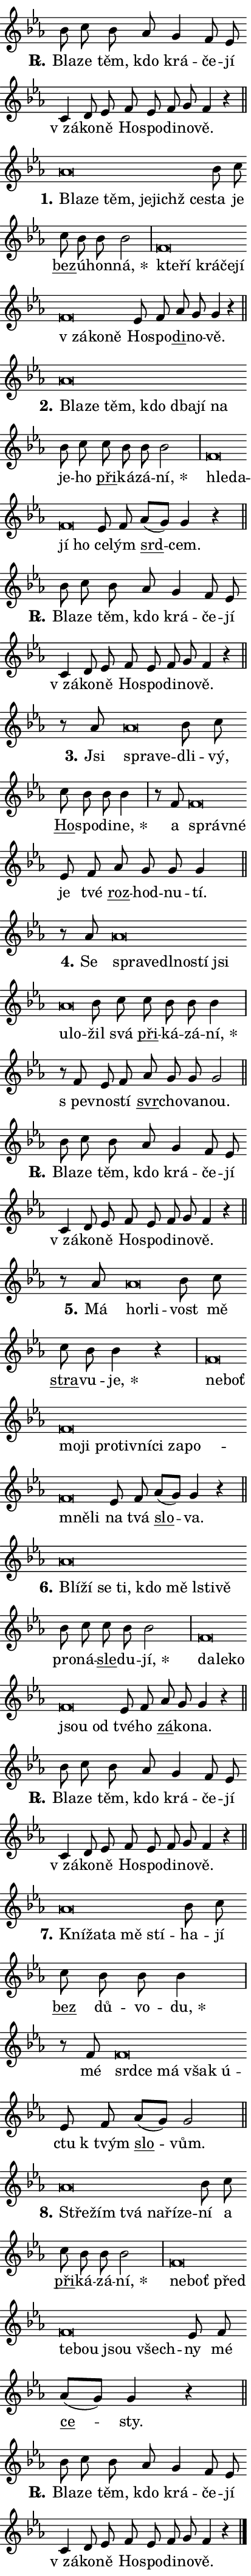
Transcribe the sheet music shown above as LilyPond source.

\version "2.24.0"
\header { tagline = "" }
\paper {
  indent = 0\cm
  top-margin = 0\cm
  right-margin = 0.13\cm % to fit lyric hyphens
  bottom-margin = 0\cm
  left-margin = 0\cm
  paper-width = 7\cm
  page-breaking = #ly:one-page-breaking
  system-system-spacing.basic-distance = #11
  score-system-spacing.basic-distance = #11
  ragged-last = ##f
}


%% Author: Thomas Morley
%% https://lists.gnu.org/archive/html/lilypond-user/2020-05/msg00002.html
#(define (line-position grob)
"Returns position of @var[grob} in current system:
   @code{'start}, if at first time-step
   @code{'end}, if at last time-step
   @code{'middle} otherwise
"
  (let* ((col (ly:item-get-column grob))
         (ln (ly:grob-object col 'left-neighbor))
         (rn (ly:grob-object col 'right-neighbor))
         (col-to-check-left (if (ly:grob? ln) ln col))
         (col-to-check-right (if (ly:grob? rn) rn col))
         (break-dir-left
           (and
             (ly:grob-property col-to-check-left 'non-musical #f)
             (ly:item-break-dir col-to-check-left)))
         (break-dir-right
           (and
             (ly:grob-property col-to-check-right 'non-musical #f)
             (ly:item-break-dir col-to-check-right))))
        (cond ((eqv? 1 break-dir-left) 'start)
              ((eqv? -1 break-dir-right) 'end)
              (else 'middle))))

#(define (tranparent-at-line-position vctor)
  (lambda (grob)
  "Relying on @code{line-position} select the relevant enry from @var{vctor}.
Used to determine transparency,"
    (case (line-position grob)
      ((end) (not (vector-ref vctor 0)))
      ((middle) (not (vector-ref vctor 1)))
      ((start) (not (vector-ref vctor 2))))))

noteHeadBreakVisibility =
#(define-music-function (break-visibility)(vector?)
"Makes @code{NoteHead}s transparent relying on @var{break-visibility}"
#{
  \override NoteHead.transparent =
    #(tranparent-at-line-position break-visibility)
#})

#(define delete-ledgers-for-transparent-note-heads
  (lambda (grob)
    "Reads whether a @code{NoteHead} is transparent.
If so this @code{NoteHead} is removed from @code{'note-heads} from
@var{grob}, which is supposed to be @code{LedgerLineSpanner}.
As a result ledgers are not printed for this @code{NoteHead}"
    (let* ((nhds-array (ly:grob-object grob 'note-heads))
           (nhds-list
             (if (ly:grob-array? nhds-array)
                 (ly:grob-array->list nhds-array)
                 '()))
           ;; Relies on the transparent-property being done before
           ;; Staff.LedgerLineSpanner.after-line-breaking is executed.
           ;; This is fragile ...
           (to-keep
             (remove
               (lambda (nhd)
                 (ly:grob-property nhd 'transparent #f))
               nhds-list)))
      ;; TODO find a better method to iterate over grob-arrays, similiar
      ;; to filter/remove etc for lists
      ;; For now rebuilt from scratch
      (set! (ly:grob-object grob 'note-heads)  '())
      (for-each
        (lambda (nhd)
          (ly:pointer-group-interface::add-grob grob 'note-heads nhd))
        to-keep))))

squashNotes = {
  \override NoteHead.X-extent = #'(-0.2 . 0.2)
  \override NoteHead.Y-extent = #'(-0.75 . 0)
  \override NoteHead.stencil =
    #(lambda (grob)
       (let ((pos (ly:grob-property grob 'staff-position)))
         (begin
           (if (< pos -7) (display "ERROR: Lower brevis then expected\n") (display ""))
           (if (<= pos -6) ly:text-interface::print ly:note-head::print))))
}
unSquashNotes = {
  \revert NoteHead.X-extent
  \revert NoteHead.Y-extent
  \revert NoteHead.stencil
}

hideNotes = \noteHeadBreakVisibility #begin-of-line-visible
unHideNotes = \noteHeadBreakVisibility #all-visible

% work-around for resetting accidentals
% https://lilypond.org/doc/v2.23/Documentation/notation/displaying-rhythms#unmetered-music
cadenzaMeasure = {
  \cadenzaOff
  \partial 1024 s1024
  \cadenzaOn
}

#(define-markup-command (accent layout props text) (markup?)
  "Underline accented syllable"
  (interpret-markup layout props
    #{\markup \override #'(offset . 4.3) \underline { #text }#}))

responsum = \markup \concat {
  "R" \hspace #-1.05 \path #0.1 #'((moveto 0 0.07) (lineto 0.9 0.8)) \hspace #0.05 "."
}

spaceSize = #0.6828661417322834 % exact space size for TeX Gyre Schola

\layout {
  \context {
    \Staff
    \remove "Time_signature_engraver"
    \override LedgerLineSpanner.after-line-breaking = #delete-ledgers-for-transparent-note-heads
  }
  \context {
    \Lyrics {
      \override LyricSpace.minimum-distance = \spaceSize
      \override LyricText.font-name = #"TeX Gyre Schola"
      \override LyricText.font-size = 1
      \override StanzaNumber.font-name = #"TeX Gyre Schola Bold"
      \override StanzaNumber.font-size = 1
    }
  }
  \context {
    \Score 
    \override NoteHead.text =
      #(lambda (grob) 
        (let ((pos (ly:grob-property grob 'staff-position)))
          #{\markup {
            \combine
              \halign #-0.55 \raise #(if (= pos -6) 0 0.5) \override #'(thickness . 2) \draw-line #'(3.2 . 0)
              \musicglyph "noteheads.sM1"
          }#}))
  }
}

% magnetic-lyrics.ily
%
%   written by
%     Jean Abou Samra <jean@abou-samra.fr>
%     Werner Lemberg <wl@gnu.org>
%
%   adapted by
%     Jiri Hon <jiri.hon@gmail.com>
%
% Version 2022-Apr-15

% https://www.mail-archive.com/lilypond-user@gnu.org/msg149350.html

#(define (Left_hyphen_pointer_engraver context)
   "Collect syllable-hyphen-syllable occurrences in lyrics and store
them in properties.  This engraver only looks to the left.  For
example, if the lyrics input is @code{foo -- bar}, it does the
following.

@itemize @bullet
@item
Set the @code{text} property of the @code{LyricHyphen} grob between
@q{foo} and @q{bar} to @code{foo}.

@item
Set the @code{left-hyphen} property of the @code{LyricText} grob with
text @q{foo} to the @code{LyricHyphen} grob between @q{foo} and
@q{bar}.
@end itemize

Use this auxiliary engraver in combination with the
@code{lyric-@/text::@/apply-@/magnetic-@/offset!} hook."
   (let ((hyphen #f)
         (text #f))
     (make-engraver
      (acknowledgers
       ((lyric-syllable-interface engraver grob source-engraver)
        (set! text grob)))
      (end-acknowledgers
       ((lyric-hyphen-interface engraver grob source-engraver)
        ;(when (not (grob::has-interface grob 'lyric-space-interface))
          (set! hyphen grob)));)
      ((stop-translation-timestep engraver)
       (when (and text hyphen)
         (ly:grob-set-object! text 'left-hyphen hyphen))
       (set! text #f)
       (set! hyphen #f)))))

#(define (lyric-text::apply-magnetic-offset! grob)
   "If the space between two syllables is less than the value in
property @code{LyricText@/.details@/.squash-threshold}, move the right
syllable to the left so that it gets concatenated with the left
syllable.

Use this function as a hook for
@code{LyricText@/.after-@/line-@/breaking} if the
@code{Left_@/hyphen_@/pointer_@/engraver} is active."
   (let ((hyphen (ly:grob-object grob 'left-hyphen #f)))
     (when hyphen
       (let ((left-text (ly:spanner-bound hyphen LEFT)))
         (when (grob::has-interface left-text 'lyric-syllable-interface)
           (let* ((common (ly:grob-common-refpoint grob left-text X))
                  (this-x-ext (ly:grob-extent grob common X))
                  (left-x-ext
                   (begin
                     ;; Trigger magnetism for left-text.
                     (ly:grob-property left-text 'after-line-breaking)
                     (ly:grob-extent left-text common X)))
                  ;; `delta` is the gap width between two syllables.
                  (delta (- (interval-start this-x-ext)
                            (interval-end left-x-ext)))
                  (details (ly:grob-property grob 'details))
                  (threshold (assoc-get 'squash-threshold details 0.2)))
             (when (< delta threshold)
               (let* (;; We have to manipulate the input text so that
                      ;; ligatures crossing syllable boundaries are not
                      ;; disabled.  For languages based on the Latin
                      ;; script this is essentially a beautification.
                      ;; However, for non-Western scripts it can be a
                      ;; necessity.
                      (lt (ly:grob-property left-text 'text))
                      (rt (ly:grob-property grob 'text))
                      (is-space (grob::has-interface hyphen 'lyric-space-interface))
                      (space (if is-space " " ""))
                      (extra-delta (if is-space spaceSize 0))
                      ;; Append new syllable.
                      (ltrt-space (if (and (string? lt) (string? rt))
                                (string-append lt space rt)
                                (make-concat-markup (list lt space rt))))
                      ;; Right-align `ltrt` to the right side.
                      (ltrt-space-markup (grob-interpret-markup
                               grob
                               (make-translate-markup
                                (cons (interval-length this-x-ext) 0)
                                (make-right-align-markup ltrt-space)))))
                 (begin
                   ;; Don't print `left-text`.
                   (ly:grob-set-property! left-text 'stencil #f)
                   ;; Set text and stencil (which holds all collected
                   ;; syllables so far) and shift it to the left.
                   (ly:grob-set-property! grob 'text ltrt-space)
                   (ly:grob-set-property! grob 'stencil ltrt-space-markup)
                   (ly:grob-translate-axis! grob (- (- delta extra-delta)) X))))))))))


#(define (lyric-hyphen::displace-bounds-first grob)
   ;; Make very sure this callback isn't triggered too early.
   (let ((left (ly:spanner-bound grob LEFT))
         (right (ly:spanner-bound grob RIGHT)))
     (ly:grob-property left 'after-line-breaking)
     (ly:grob-property right 'after-line-breaking)
     (ly:lyric-hyphen::print grob)))

squashThreshold = #0.4

\layout {
  \context {
    \Lyrics
    \consists #Left_hyphen_pointer_engraver
    \override LyricText.after-line-breaking =
      #lyric-text::apply-magnetic-offset!
    \override LyricHyphen.stencil = #lyric-hyphen::displace-bounds-first
    \override LyricText.details.squash-threshold = \squashThreshold
    \override LyricHyphen.minimum-distance = 0
    \override LyricHyphen.minimum-length = \squashThreshold
  }
}

squashText = \override LyricText.details.squash-threshold = 9999
unSquashText = \override LyricText.details.squash-threshold = \squashThreshold

leftText = \override LyricText.self-alignment-X = #LEFT
unLeftText = \revert LyricText.self-alignment-X

starOffset = #(lambda (grob) 
                (let ((x_offset (ly:self-alignment-interface::aligned-on-x-parent grob)))
                  (if (= x_offset 0) 0 (+ x_offset 1.2))))

star = #(define-music-function (syllable)(string?)
"Append star separator at the end of a syllable"
#{
  \once \override LyricText.X-offset = #starOffset
  \lyricmode { \markup {
    #syllable
    \override #'((font-name . "TeX Gyre Schola Bold")) \hspace #0.2 \lower #0.65 \larger "*"
  } }
#})

starAccent = #(define-music-function (syllable)(string?)
"Append star separator at the end of a syllable and make accent"
#{
  \once \override LyricText.X-offset = #starOffset
  \lyricmode { \markup {
    \accent #syllable
    \override #'((font-name . "TeX Gyre Schola Bold")) \hspace #0.2 \lower #0.65 \larger "*"
  } }
#})

breath = #(define-music-function (syllable)(string?)
"Append breathing indicator at the end of a syllable"
#{
  \lyricmode { \markup { #syllable "+" } }
#})

optionalBreath = #(define-music-function (syllable)(string?)
"Append optional breathing indicator at the end of a syllable"
#{
  \lyricmode { \markup { #syllable "(+)" } }
#})


\score {
    <<
        \new Voice = "melody" { \cadenzaOn \key es \major \relative { bes'8 c bes as g4 f8 es \bar "" c4 d8 es \bar "" f es f g f4 r \cadenzaMeasure \bar "||" \break } }
        \new Lyrics \lyricsto "melody" { \lyricmode { \set stanza = \responsum
Bla -- ze těm, kdo krá -- če -- jí "v zá" -- ko -- ně Ho -- spo -- di -- no -- vě. } }
    >>
    \layout {}
}

\score {
    <<
        \new Voice = "melody" { \cadenzaOn \key es \major \relative { \squashNotes as'\breve*1/16 \hideNotes \breve*1/16 \bar "" \breve*1/16 \bar "" \breve*1/16 \bar "" \breve*1/16 \breve*1/16 \bar "" \unHideNotes \unSquashNotes bes8 c \bar "" c bes bes bes2 \cadenzaMeasure \bar "|" \squashNotes f\breve*1/16 \hideNotes \breve*1/16 \bar "" \breve*1/16 \bar "" \breve*1/16 \bar "" \breve*1/16 \bar "" \breve*1/16 \bar "" \breve*1/16 \breve*1/16 \bar "" \unHideNotes \unSquashNotes es8 f \bar "" as g g4 r \cadenzaMeasure \bar "||" \break } }
        \new Lyrics \lyricsto "melody" { \lyricmode { \set stanza = "1."
\leftText Bla -- \squashText ze těm, je -- jichž ce -- \unLeftText \unSquashText sta je \markup \accent bez -- ú -- hon -- \star ná, \leftText kte -- \squashText ří krá -- če -- jí "v zá" -- ko -- ně \unLeftText \unSquashText Ho -- spo -- \markup \accent di -- no -- vě. } }
    >>
    \layout {}
}

\score {
    <<
        \new Voice = "melody" { \cadenzaOn \key es \major \relative { \squashNotes as'\breve*1/16 \hideNotes \breve*1/16 \bar "" \breve*1/16 \bar "" \breve*1/16 \bar "" \breve*1/16 \bar "" \breve*1/16 \breve*1/16 \bar "" \unHideNotes \unSquashNotes bes8 c \bar "" c bes bes bes2 \cadenzaMeasure \bar "|" \squashNotes f\breve*1/16 \hideNotes \breve*1/16 \bar "" \breve*1/16 \breve*1/16 \bar "" \unHideNotes \unSquashNotes es8 f \bar "" as[( g)] g4 r \cadenzaMeasure \bar "||" \break } }
        \new Lyrics \lyricsto "melody" { \lyricmode { \set stanza = "2."
\leftText Bla -- \squashText ze těm, kdo dba -- jí na \unLeftText \unSquashText je -- ho \markup \accent při -- ká -- zá -- \star ní, \leftText hle -- \squashText da -- jí ho \unLeftText \unSquashText ce -- lým \markup \accent srd -- cem. } }
    >>
    \layout {}
}

\score {
    <<
        \new Voice = "melody" { \cadenzaOn \key es \major \relative { bes'8 c bes as g4 f8 es \bar "" c4 d8 es \bar "" f es f g f4 r \cadenzaMeasure \bar "||" \break } }
        \new Lyrics \lyricsto "melody" { \lyricmode { \set stanza = \responsum
Bla -- ze těm, kdo krá -- če -- jí "v zá" -- ko -- ně Ho -- spo -- di -- no -- vě. } }
    >>
    \layout {}
}

\score {
    <<
        \new Voice = "melody" { \cadenzaOn \key es \major \relative { r8 as'8 \squashNotes as\breve*1/16 \hideNotes \breve*1/16 \bar "" \unHideNotes \unSquashNotes bes8 c \bar "" c bes bes bes4 \cadenzaMeasure \bar "|" r8 f8 \squashNotes f\breve*1/16 \hideNotes \breve*1/16 \bar "" \unHideNotes \unSquashNotes es8 f \bar "" as g g g4 \cadenzaMeasure \bar "||" \break } }
        \new Lyrics \lyricsto "melody" { \lyricmode { \set stanza = "3."
Jsi \leftText spra -- \squashText ve -- \unLeftText \unSquashText dli -- vý, \markup \accent Ho -- spo -- di -- \star ne, a \leftText správ -- \squashText né \unLeftText \unSquashText je tvé \markup \accent roz -- hod -- nu -- tí. } }
    >>
    \layout {}
}

\score {
    <<
        \new Voice = "melody" { \cadenzaOn \key es \major \relative { r8 as'8 \squashNotes as\breve*1/16 \hideNotes \breve*1/16 \bar "" \breve*1/16 \bar "" \breve*1/16 \bar "" \breve*1/16 \bar "" \breve*1/16 \bar "" \breve*1/16 \breve*1/16 \bar "" \unHideNotes \unSquashNotes bes8 c \bar "" c bes bes bes4 \cadenzaMeasure \bar "|" r8 f es8 f \bar "" as g g g2 \cadenzaMeasure \bar "||" \break } }
        \new Lyrics \lyricsto "melody" { \lyricmode { \set stanza = "4."
Se \leftText spra -- \squashText ve -- dl -- no -- stí jsi u -- lo -- \unLeftText \unSquashText žil svá \markup \accent při -- ká -- zá -- \star ní, "s pev" -- no -- stí \markup \accent svr -- cho -- va -- nou. } }
    >>
    \layout {}
}

\score {
    <<
        \new Voice = "melody" { \cadenzaOn \key es \major \relative { bes'8 c bes as g4 f8 es \bar "" c4 d8 es \bar "" f es f g f4 r \cadenzaMeasure \bar "||" \break } }
        \new Lyrics \lyricsto "melody" { \lyricmode { \set stanza = \responsum
Bla -- ze těm, kdo krá -- če -- jí "v zá" -- ko -- ně Ho -- spo -- di -- no -- vě. } }
    >>
    \layout {}
}

\score {
    <<
        \new Voice = "melody" { \cadenzaOn \key es \major \relative { r8 as'8 \squashNotes as\breve*1/16 \hideNotes \breve*1/16 \bar "" \unHideNotes \unSquashNotes bes8 c \bar "" c bes bes4 r \cadenzaMeasure \bar "|" \squashNotes f\breve*1/16 \hideNotes \breve*1/16 \bar "" \breve*1/16 \bar "" \breve*1/16 \bar "" \breve*1/16 \bar "" \breve*1/16 \bar "" \breve*1/16 \bar "" \breve*1/16 \bar "" \breve*1/16 \bar "" \breve*1/16 \bar "" \breve*1/16 \breve*1/16 \bar "" \unHideNotes \unSquashNotes es8 f \bar "" as[( g)] g4 r \cadenzaMeasure \bar "||" \break } }
        \new Lyrics \lyricsto "melody" { \lyricmode { \set stanza = "5."
Má \leftText hor -- \squashText li -- \unLeftText \unSquashText vost mě \markup \accent stra -- vu -- \star je, \leftText ne -- \squashText boť mo -- ji pro -- tiv -- ní -- ci za -- po -- mně -- li \unLeftText \unSquashText na tvá \markup \accent slo -- va. } }
    >>
    \layout {}
}

\score {
    <<
        \new Voice = "melody" { \cadenzaOn \key es \major \relative { \squashNotes as'\breve*1/16 \hideNotes \breve*1/16 \bar "" \breve*1/16 \bar "" \breve*1/16 \bar "" \breve*1/16 \bar "" \breve*1/16 \bar "" \breve*1/16 \breve*1/16 \bar "" \unHideNotes \unSquashNotes bes8 c \bar "" c bes bes2 \cadenzaMeasure \bar "|" \squashNotes f\breve*1/16 \hideNotes \breve*1/16 \bar "" \breve*1/16 \bar "" \breve*1/16 \breve*1/16 \bar "" \unHideNotes \unSquashNotes es8 f \bar "" as g g4 r \cadenzaMeasure \bar "||" \break } }
        \new Lyrics \lyricsto "melody" { \lyricmode { \set stanza = "6."
\leftText Blí -- \squashText ží se ti, kdo mě lsti -- vě \unLeftText \unSquashText pro -- ná -- \markup \accent sle -- du -- \star jí, \leftText da -- \squashText le -- ko jsou od \unLeftText \unSquashText tvé -- ho \markup \accent zá -- ko -- na. } }
    >>
    \layout {}
}

\score {
    <<
        \new Voice = "melody" { \cadenzaOn \key es \major \relative { bes'8 c bes as g4 f8 es \bar "" c4 d8 es \bar "" f es f g f4 r \cadenzaMeasure \bar "||" \break } }
        \new Lyrics \lyricsto "melody" { \lyricmode { \set stanza = \responsum
Bla -- ze těm, kdo krá -- če -- jí "v zá" -- ko -- ně Ho -- spo -- di -- no -- vě. } }
    >>
    \layout {}
}

\score {
    <<
        \new Voice = "melody" { \cadenzaOn \key es \major \relative { \squashNotes as'\breve*1/16 \hideNotes \breve*1/16 \bar "" \breve*1/16 \bar "" \breve*1/16 \breve*1/16 \bar "" \unHideNotes \unSquashNotes bes8 c \bar "" c bes bes bes4 \cadenzaMeasure \bar "|" r8 f8 \squashNotes f\breve*1/16 \hideNotes \breve*1/16 \bar "" \breve*1/16 \bar "" \breve*1/16 \breve*1/16 \bar "" \unHideNotes \unSquashNotes es8 f \bar "" as[( g)] g2 \cadenzaMeasure \bar "||" \break } }
        \new Lyrics \lyricsto "melody" { \lyricmode { \set stanza = "7."
\leftText Kní -- \squashText ža -- ta mě stí -- \unLeftText \unSquashText ha -- jí \markup \accent bez dů -- vo -- \star du, mé \leftText srd -- \squashText ce má však ú -- \unLeftText \unSquashText ctu "k tvým" \markup \accent slo -- vům. } }
    >>
    \layout {}
}

\score {
    <<
        \new Voice = "melody" { \cadenzaOn \key es \major \relative { \squashNotes as'\breve*1/16 \hideNotes \breve*1/16 \bar "" \breve*1/16 \bar "" \breve*1/16 \bar "" \breve*1/16 \breve*1/16 \bar "" \unHideNotes \unSquashNotes bes8 c \bar "" c bes bes bes2 \cadenzaMeasure \bar "|" \squashNotes f\breve*1/16 \hideNotes \breve*1/16 \bar "" \breve*1/16 \bar "" \breve*1/16 \bar "" \breve*1/16 \bar "" \breve*1/16 \breve*1/16 \bar "" \unHideNotes \unSquashNotes es8 f \bar "" as[( g)] g4 r \cadenzaMeasure \bar "||" \break } }
        \new Lyrics \lyricsto "melody" { \lyricmode { \set stanza = "8."
\leftText Stře -- \squashText žím tvá na -- ří -- ze -- \unLeftText \unSquashText ní a \markup \accent při -- ká -- zá -- \star ní, \leftText ne -- \squashText boť před te -- bou jsou všech -- \unLeftText \unSquashText ny mé \markup \accent ce -- sty. } }
    >>
    \layout {}
}

\score {
    <<
        \new Voice = "melody" { \cadenzaOn \key es \major \relative { bes'8 c bes as g4 f8 es \bar "" c4 d8 es \bar "" f es f g f4 r \cadenzaMeasure \bar "||" \break } \bar "|." }
        \new Lyrics \lyricsto "melody" { \lyricmode { \set stanza = \responsum
Bla -- ze těm, kdo krá -- če -- jí "v zá" -- ko -- ně Ho -- spo -- di -- no -- vě. } }
    >>
    \layout {}
}
